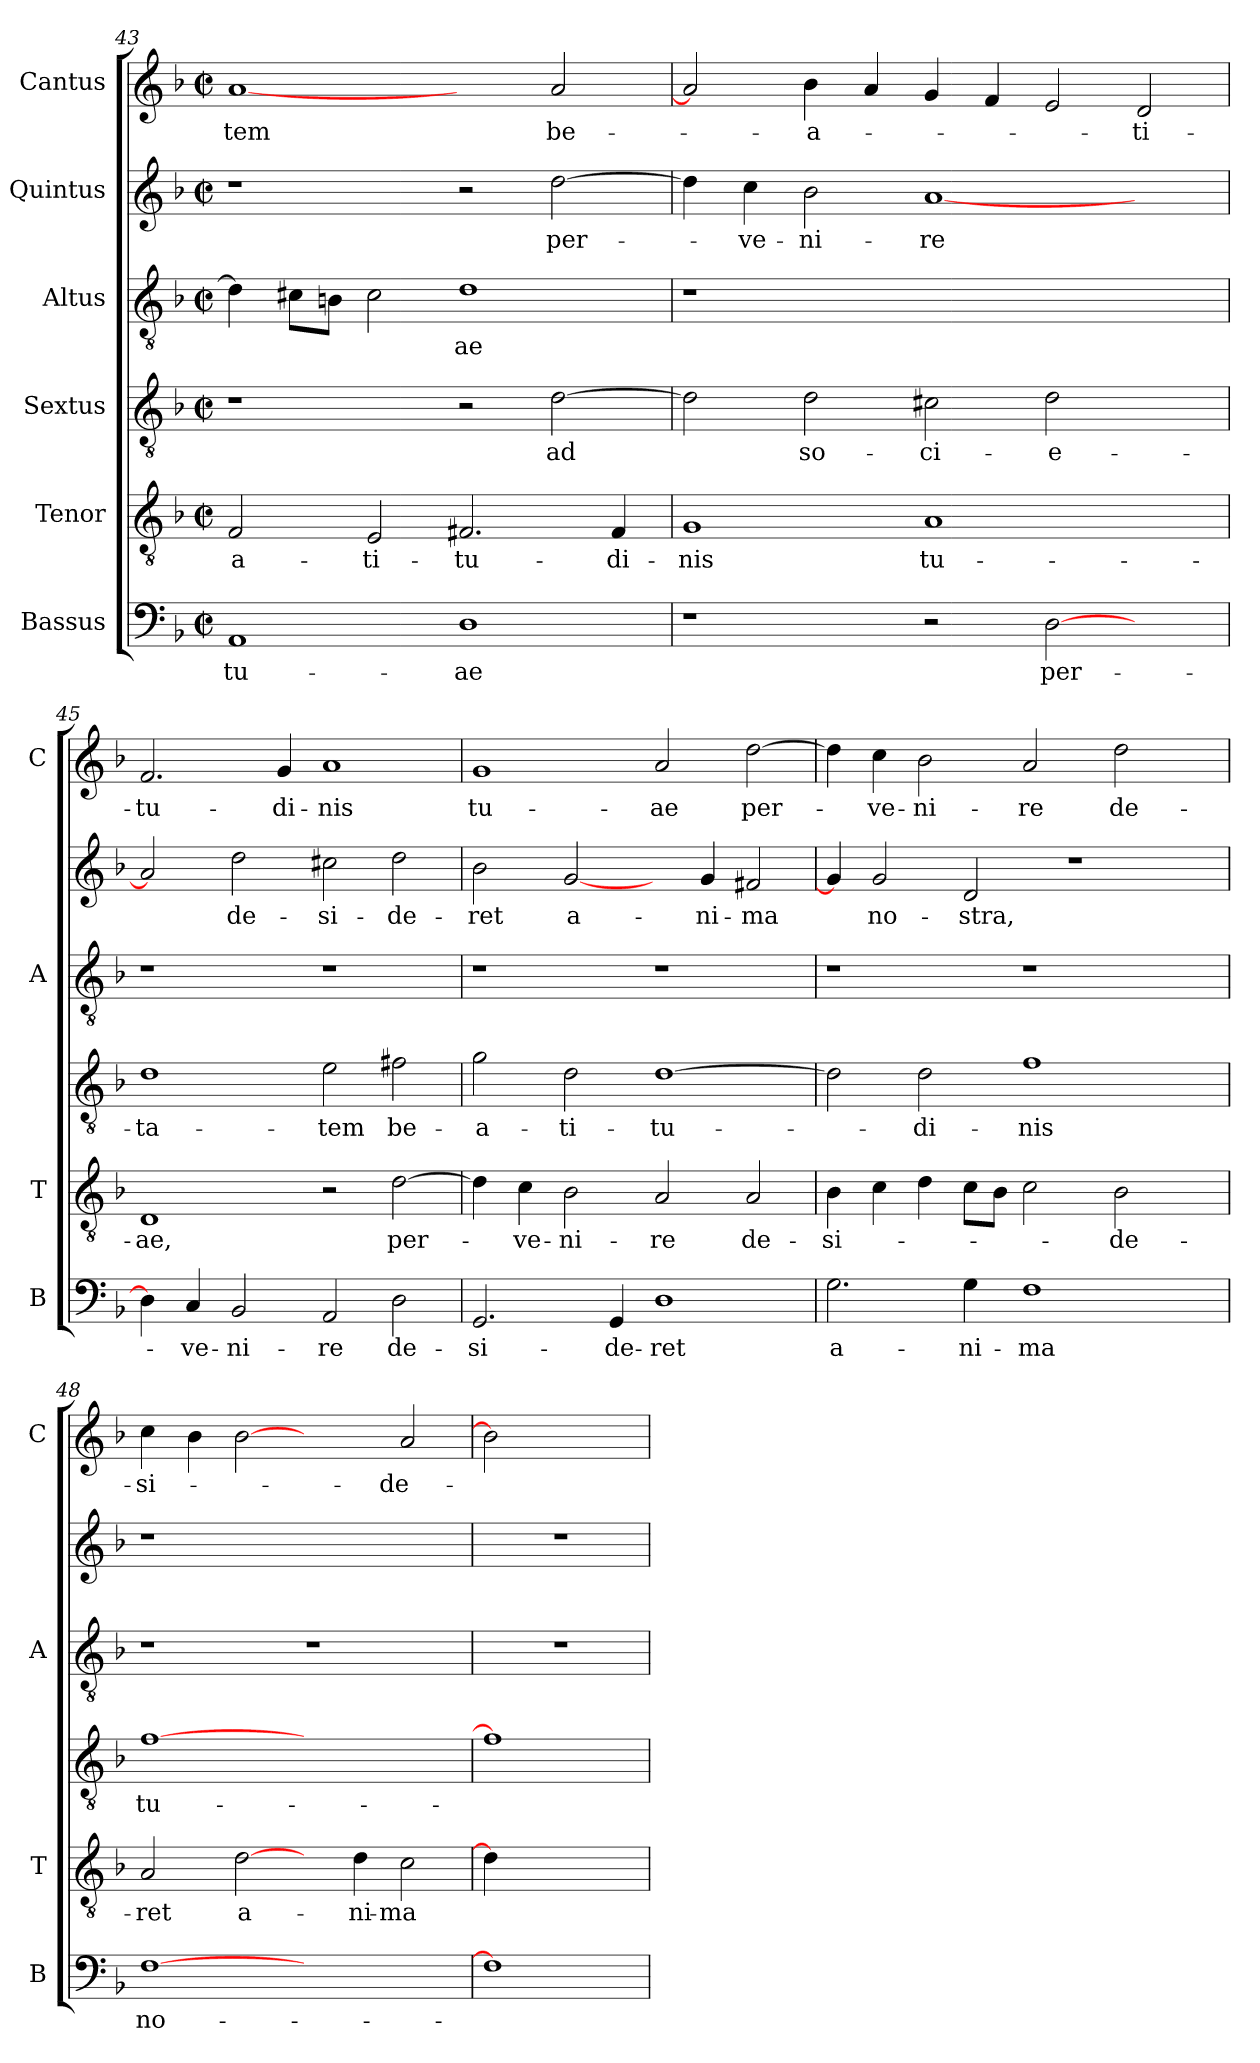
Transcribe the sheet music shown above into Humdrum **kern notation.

**kern	**text	**kern	**text	**kern	**text	**kern	**text	**kern	**text	**kern	**text
*part6	*part6	*part5	*part5	*part4	*part4	*part3	*part3	*part2	*part2	*part1	*part1
*staff6	*staff6	*staff5	*staff5	*staff4	*staff4	*staff3	*staff3	*staff2	*staff2	*staff1	*staff1
*I"Bassus	*	*I"Tenor	*	*I"Sextus	*	*I"Altus	*	*I"Quintus	*	*I"Cantus	*
*I'B	*	*I'T	*	*	*	*I'A	*	*	*	*I'C	*
*clefF4	*	*clefGv2	*	*clefGv2	*	*clefGv2	*	*clefG2	*	*clefG2	*
*k[b-]	*	*k[b-]	*	*k[b-]	*	*k[b-]	*	*k[b-]	*	*k[b-]	*
*d:	*	*d:	*	*d:	*	*d:	*	*d:	*	*d:	*
*M2/2	*	*M2/2	*	*M2/2	*	*M2/2	*	*M2/2	*	*M2/2	*
*met(c|)	*	*met(c|)	*	*met(c|)	*	*met(c|)	*	*met(c|)	*	*met(c|)	*
=43	=43	=43	=43	=43	=43	=43	=43	=43	=43	=43	=43
1AA	tu-	2F/	-a-	1r	.	4d\]	.	1r	.	[1a	-tem
.	.	.	.	.	.	8c#X\L	.	.	.	.	.
.	.	.	.	.	.	8Bn\J	.	.	.	.	.
.	.	2E/	-ti-	.	.	2c#\	.	.	.	.	.
1D	-ae	2.F#X/	-tu-	2r	.	1d	-ae	2r	.	2ryy	.
.	.	.	.	[2d\	ad	.	.	[2dd\	per-	2a/	be-
.	.	4F#/	-di-	.	.	.	.	.	.	.	.
=44	=44	=44	=44	=44	=44	=44	=44	=44	=44	=44	=44
1r	.	1G	-nis	2d\]	.	1r	.	4dd\]	.	2a]	.
.	.	.	.	.	.	.	.	4cc\	-ve-	.	.
.	.	.	.	2d\	so-	.	.	2b-\	-ni-	4b-\	-a-
.	.	.	.	.	.	.	.	.	.	4a/	.
2r	.	1A	tu-	2c#X\	-ci-	1.ryy	.	[1a	-re	4g/	.
.	.	.	.	.	.	.	.	.	.	4f/	.
[2D\	per-	.	.	2d\	-e-	.	.	.	.	2e/	.
2ryy	.	2ryy	.	2ryy	.	.	.	2ryy	.	2d/	-ti-
!!LO:PB:g=z
=45	=45	=45	=45	=45	=45	=45	=45	=45	=45	=45	=45
4D\]	.	1D	-ae,	1d	-ta-	1r	.	2a/]	.	2.f/	-tu-
4C/	-ve-	.	.	.	.	.	.	.	.	.	.
2BB-/	-ni-	.	.	.	.	.	.	2dd\	de-	.	.
.	.	.	.	.	.	.	.	.	.	4g/	-di-
2AA/	-re	2r	.	2e\	-tem	1r	.	2cc#X\	-si-	1a	-nis
2D\	de-	[2d\	per-	2f#X\	be-	.	.	2dd\	-de-	.	.
=46	=46	=46	=46	=46	=46	=46	=46	=46	=46	=46	=46
2.GG/	-si-	4d\]	.	2g\	-a-	1r	.	2b-\	-ret	1g	tu-
.	.	4c\	-ve-	.	.	.	.	.	.	.	.
.	.	2B-\	-ni-	2d\	-ti-	.	.	[2g/	a-	.	.
4GG/	-de-	.	.	.	.	.	.	.	.	.	.
1D	-ret	2A/	-re	[1d	-tu-	1r	.	4ryy	.	2a/	-ae
.	.	.	.	.	.	.	.	4g/	-ni-	.	.
.	.	2A/	de-	.	.	.	.	2f#X/	-ma	[2dd\	per-
=47	=47	=47	=47	=47	=47	=47	=47	=47	=47	=47	=47
2.G\	a-	4B-\	-si-	2d\]	.	1r	.	4g/]	.	4dd\]	.
.	.	4c\	.	.	.	.	.	2g/	no-	4cc\	-ve-
.	.	4d\	.	2d\	-di-	.	.	.	.	2b-\	-ni-
4G\	-ni-	8c\L	.	.	.	.	.	2d/	-stra,	.	.
.	.	8B-\J	.	.	.	.	.	.	.	.	.
1F	-ma	2c\	.	1f	-nis	1r	.	.	.	2a/	-re
.	.	.	.	.	.	.	.	1r	.	.	.
.	.	2B-\	-de-	.	.	.	.	.	.	2dd\	de-
4ryy	.	4ryy	.	4ryy	.	4ryy	.	.	.	4ryy	.
!!LO:LB:g=z
=48	=48	=48	=48	=48	=48	=48	=48	=48	=48	=48	=48
[1F	no-	2A/	-ret	[1f	tu-	1r	.	1r	.	4cc\	-si-
.	.	.	.	.	.	.	.	.	.	4b-\	.
.	.	[2d\	a-	.	.	.	.	.	.	[2b-	.
1ryy	.	4ryy	.	1ryy	.	1r	.	1ryy	.	2ryy	.
.	.	4d\	-ni-	.	.	.	.	.	.	.	.
.	.	2c\	-ma	.	.	.	.	.	.	2a/	-de-
=49	=49	=49	=49	=49	=49	=49	=49	=49	=49	=49	=49
1F]	.	4d\]	.	1f]	.	1r	.	1r	.	2b-]	.
.	.	2.ryy	.	.	.	.	.	.	.	.	.
.	.	.	.	.	.	.	.	.	.	2ryy	.
=	=	=	=	=	=	=	=	=	=	=	=
*-	*-	*-	*-	*-	*-	*-	*-	*-	*-	*-	*-
